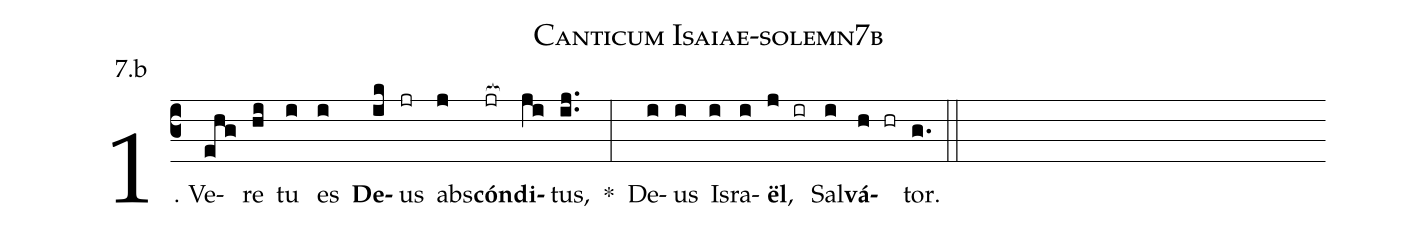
name: Canticum Isaiae-solemn7b;
annotation: 7.b;
%%
(c3)1. Ve(ehg)re(hi) tu(i) es(i) <b>De</b>(ik)us(jr) abs(j)<b>cón</b>(jr[ocb:1{])<b>di</b>(ji[ocb:0}])tus,(ij..) *(:) De(i)us(i) Is(i)ra(i)<b>ël</b>,(j ir) Sal(i)<b>vá</b>(h hr)tor.(g.) (::)
